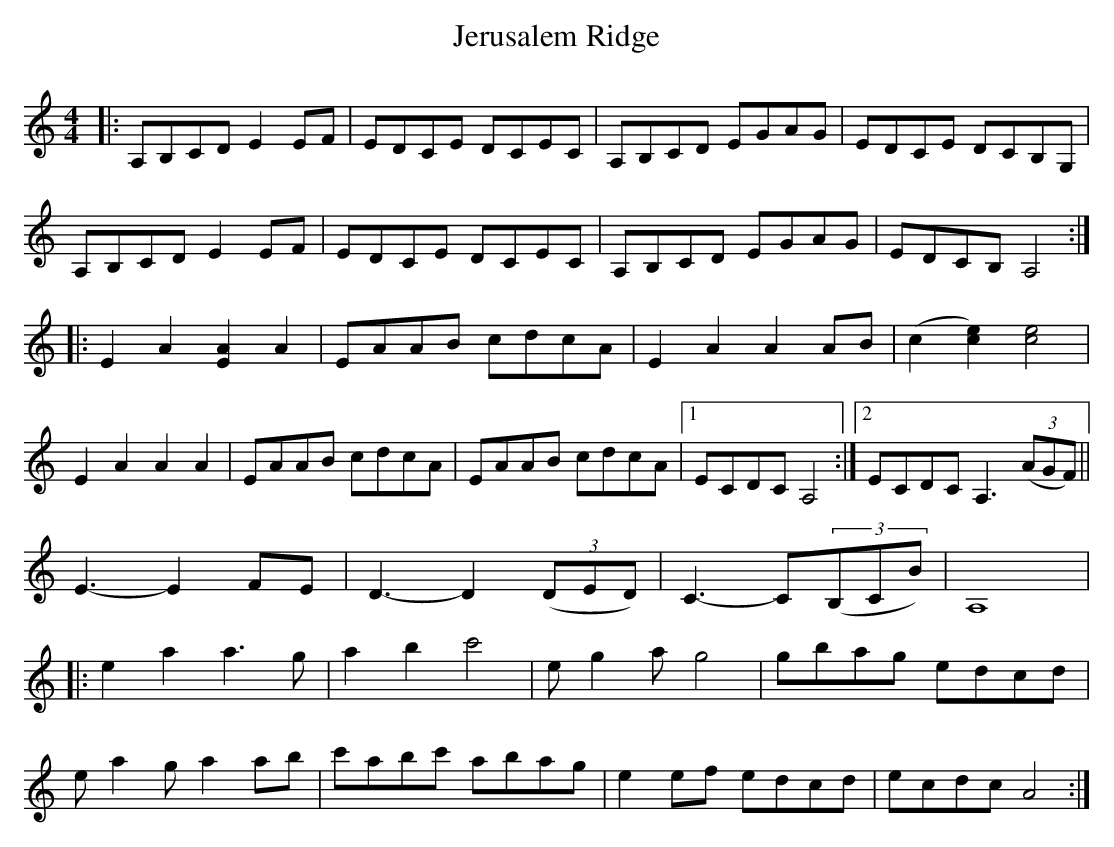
X:1
T: Jerusalem Ridge
M: 4/4
L: 1/8
K: Amin
|: A,B,CD E2EF | EDCE DCEC | A,B,CD EGAG | EDCE DCB,G, |
A,B,CD E2EF | EDCE DCEC | A,B,CD EGAG | EDCB, A,4 :|
|: E2A2 [E2A2]A2 | EAAB cdcA | E2A2 A2AB | (c2[c2e2]) [c4e4] |
E2A2 A2A2 | EAAB cdcA | EAAB cdcA |1 ECDC A,4 :|2 ECDC A,3 ((3AGF) ||
E3- E2F-E | D3- D2(3(DED) | C3- C((3B,CB), | A,8 |
|: e2a2 a3g|a2b2 c'4|eg2a g4|gbag edcd|
ea2g a2ab|c'abc' abag|e2ef edcd|ecdc A4 :|
